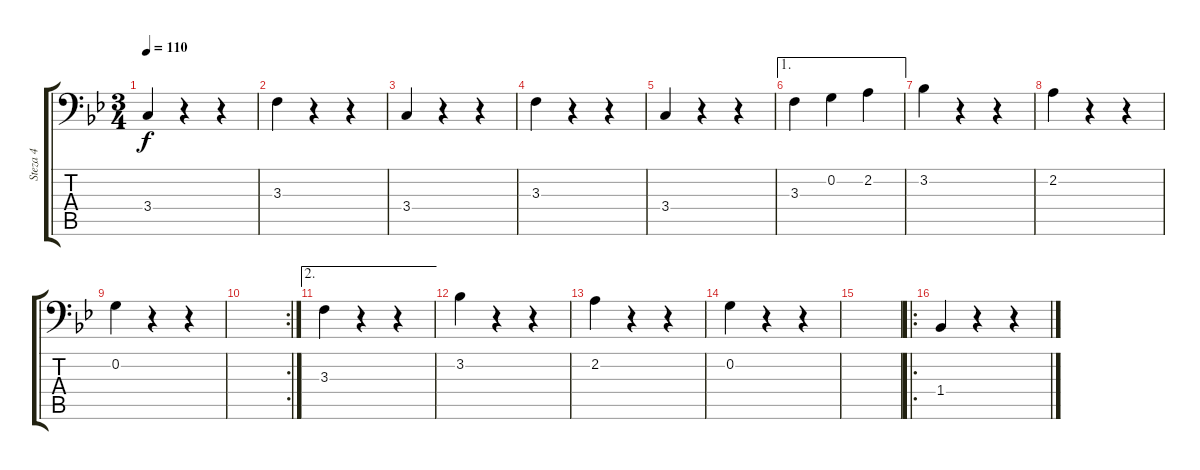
\track ("Steza 4" "Steza 4") {instrument electricbassfinger}
\staff {score tabs}
\tuning (C3 G2 D2 A1 E1 B0) {hide}
\ts (3 4)
\tempo 110
\clef f4
\ks bb
3.4.4{dy f} r.4 r.4 |
3.3.4 r.4 r.4 |
3.4.4 r.4 r.4 |
3.3.4 r.4 r.4 |
3.4.4 r.4 r.4 |
\ae 1
3.3.4 0.2.4 2.2.4 |
3.2.4 r.4 r.4 |
2.2.4 r.4 r.4 |
0.2.4 r.4 r.4 |
\rc 2
|
\ae 2
3.3.4 r.4 r.4 |
3.2.4 r.4 r.4 |
2.2.4 r.4 r.4 |
0.2.4 r.4 r.4 |
|
\ro
1.4.4 r.4 r.4
